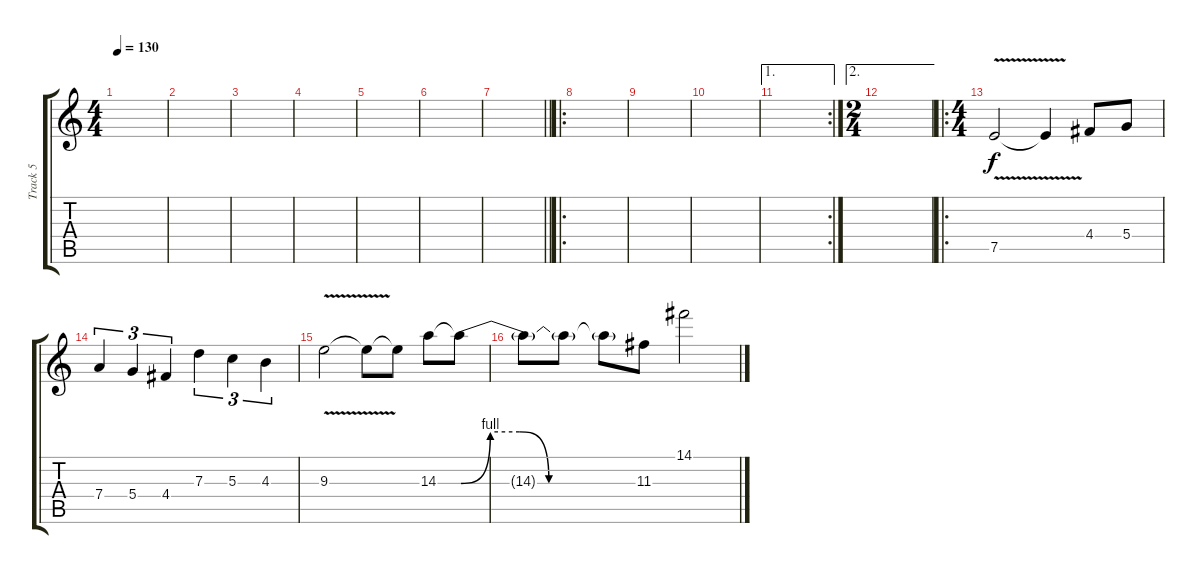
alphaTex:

\track ("Track 5" "Track 5") {instrument distortionguitar}
\staff {score tabs}
\tuning (E4 B3 G3 D3 A2 E2) {hide}
\ts (4 4)
\tempo 130
\clef g2
\ks c
|
|
|
|
|
|
\barLineRight lightlight
|
\ro
|
|
|
\ae 1
\rc 2
|
\ae 2
\ts (2 4)
|
\ro
\ts (4 4)
7.5{v}.2 7.5{t}.4 4.4.8 5.4.8 |
7.4.4{tu (3 2)} 5.4.4{tu (3 2)} 4.4.4{tu (3 2)} 7.3.4{tu (3 2)} 5.3.4{tu (3 2)} 4.3.4{tu (3 2)} |
9.3{v}.2 9.3{t}.8 9.3{t}.8 14.3.8 14.3{be (custom 0 0 10 4 20 4 30 0 60 0) t}.8 |
14.3{t}.8 14.3{t}.8 14.3{t}.8 11.3.8 14.1.2
